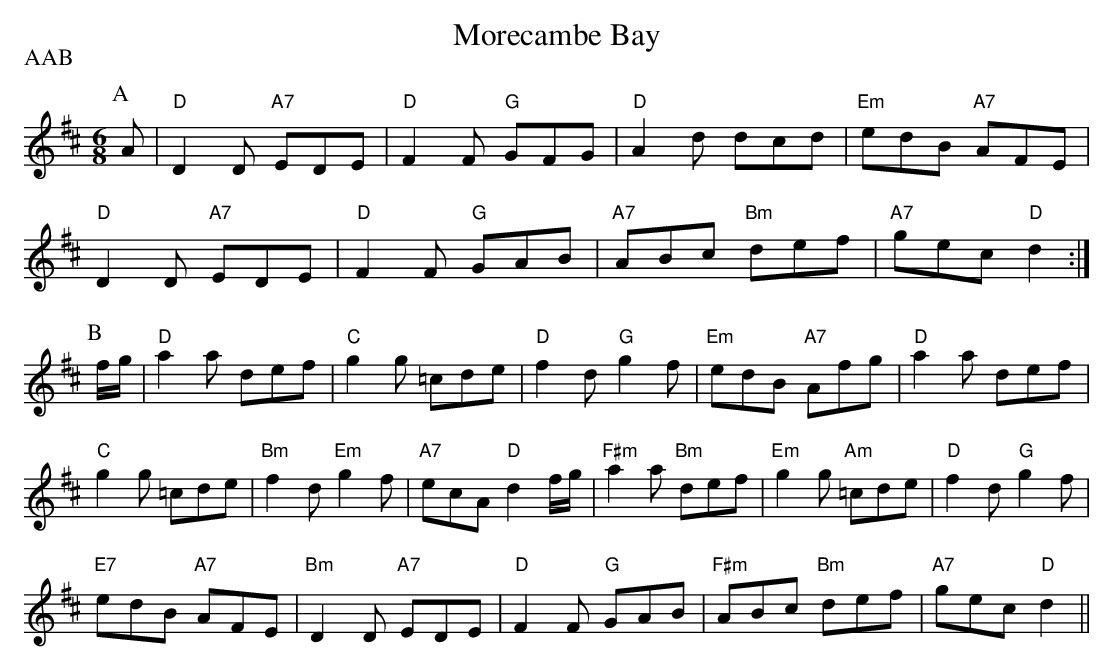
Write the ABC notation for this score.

X:1
T:Morecambe Bay
P:AAB
M:6/8
K:D
P:A
A|"D"D2D "A7"EDE|"D"F2F "G"GFG|"D"A2d dcd|"Em"edB "A7"AFE|
"D"D2D "A7"EDE|"D"F2F "G"GAB|"A7"ABc "Bm"def|"A7"gec "D"d2:|
P:B
f/2g/2|"D"a2a def|"C"g2g =cde|"D"f2d "G"g2f|"Em"edB "A7"Afg|"D"a2a def|
"C"g2g =cde|"Bm"f2d "Em"g2f|"A7"ecA "D"d2f/2g/2|"F#m"a2a "Bm"def|\
"Em"g2g "Am"=cde|"D"f2d "G"g2f|
"E7"edB "A7"AFE|"Bm"D2D "A7"EDE|"D"F2F "G"GAB|"F#m"ABc "Bm"def|"A7"gec "D"d2||
